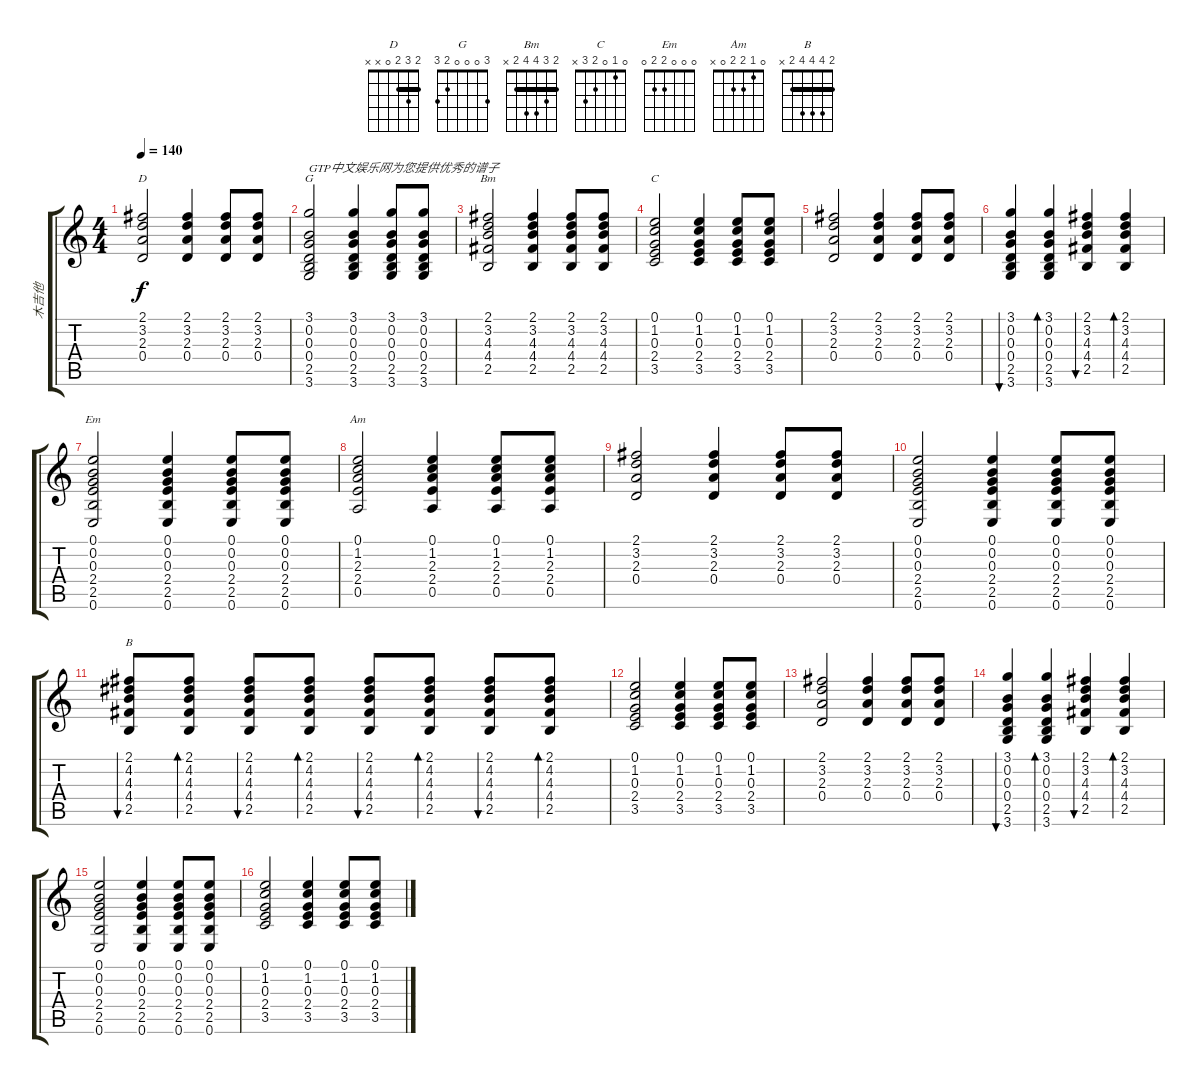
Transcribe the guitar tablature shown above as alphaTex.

\track ("木吉他" "木吉他") {instrument acousticguitarsteel}
\staff {score tabs}
\tuning (E4 B3 G3 D3 A2 E2) {hide}
\chord ("D" 2 3 2 0 x x) {barre 2}
\chord ("G" 3 0 0 0 2 3)
\chord ("Bm" 2 3 4 4 2 x) {barre 2}
\chord ("C" 0 1 0 2 3 x)
\chord ("Em" 0 0 0 2 2 0)
\chord ("Am" 0 1 2 2 0 x)
\chord ("B" 2 4 4 4 2 x) {barre 2}
\ts (4 4)
\tempo 140
\clef g2
\ks c
(2.1 3.2 2.3 0.4).2{ch "D" dy f} (2.1 3.2 2.3 0.4).4 (2.1 3.2 2.3 0.4).8 (2.1 3.2 2.3 0.4).8 |
(3.1 0.2 0.3 0.4 2.5 3.6).2{ch "G" txt "GTP中文娱乐网为您提供优秀的谱子"} (3.1 0.2 0.3 0.4 2.5 3.6).4 (3.1 0.2 0.3 0.4 2.5 3.6).8 (3.1 0.2 0.3 0.4 2.5 3.6).8 |
(2.1 3.2 4.3 4.4 2.5).2{ch "Bm"} (2.1 3.2 4.3 4.4 2.5).4 (2.1 3.2 4.3 4.4 2.5).8 (2.1 3.2 4.3 4.4 2.5).8 |
(0.1 1.2 0.3 2.4 3.5).2{ch "C"} (0.1 1.2 0.3 2.4 3.5).4 (0.1 1.2 0.3 2.4 3.5).8 (0.1 1.2 0.3 2.4 3.5).8 |
(2.1 3.2 2.3 0.4).2 (2.1 3.2 2.3 0.4).4 (2.1 3.2 2.3 0.4).8 (2.1 3.2 2.3 0.4).8 |
(3.1 0.2 0.3 0.4 2.5 3.6).4{bu 120} (3.1 0.2 0.3 0.4 2.5 3.6).4{bd 120} (2.1 3.2 4.3 4.4 2.5).4{bu 120} (2.1 3.2 4.3 4.4 2.5).4{bd 120} |
(0.1 0.2 0.3 2.4 2.5 0.6).2{ch "Em"} (0.1 0.2 0.3 2.4 2.5 0.6).4 (0.1 0.2 0.3 2.4 2.5 0.6).8 (0.1 0.2 0.3 2.4 2.5 0.6).8 |
(0.1 1.2 2.3 2.4 0.5).2{ch "Am"} (0.1 1.2 2.3 2.4 0.5).4 (0.1 1.2 2.3 2.4 0.5).8 (0.1 1.2 2.3 2.4 0.5).8 |
(2.1 3.2 2.3 0.4).2 (2.1 3.2 2.3 0.4).4 (2.1 3.2 2.3 0.4).8 (2.1 3.2 2.3 0.4).8 |
(0.1 0.2 0.3 2.4 2.5 0.6).2 (0.1 0.2 0.3 2.4 2.5 0.6).4 (0.1 0.2 0.3 2.4 2.5 0.6).8 (0.1 0.2 0.3 2.4 2.5 0.6).8 |
(2.1 4.2 4.3 4.4 2.5).8{bu 120 ch "B"} (2.1 4.2 4.3 4.4 2.5).8{bd 120} (2.1 4.2 4.3 4.4 2.5).8{bu 120} (2.1 4.2 4.3 4.4 2.5).8{bd 120} (2.1 4.2 4.3 4.4 2.5).8{bu 120} (2.1 4.2 4.3 4.4 2.5).8{bd 120} (2.1 4.2 4.3 4.4 2.5).8{bu 120} (2.1 4.2 4.3 4.4 2.5).8{bd 120} |
(0.1 1.2 0.3 2.4 3.5).2 (0.1 1.2 0.3 2.4 3.5).4 (0.1 1.2 0.3 2.4 3.5).8 (0.1 1.2 0.3 2.4 3.5).8 |
(2.1 3.2 2.3 0.4).2 (2.1 3.2 2.3 0.4).4 (2.1 3.2 2.3 0.4).8 (2.1 3.2 2.3 0.4).8 |
(3.1 0.2 0.3 0.4 2.5 3.6).4{bu 120} (3.1 0.2 0.3 0.4 2.5 3.6).4{bd 120} (2.1 3.2 4.3 4.4 2.5).4{bu 120} (2.1 3.2 4.3 4.4 2.5).4{bd 120} |
(0.1 0.2 0.3 2.4 2.5 0.6).2 (0.1 0.2 0.3 2.4 2.5 0.6).4 (0.1 0.2 0.3 2.4 2.5 0.6).8 (0.1 0.2 0.3 2.4 2.5 0.6).8 |
(0.1 1.2 0.3 2.4 3.5).2 (0.1 1.2 0.3 2.4 3.5).4 (0.1 1.2 0.3 2.4 3.5).8 (0.1 1.2 0.3 2.4 3.5).8
